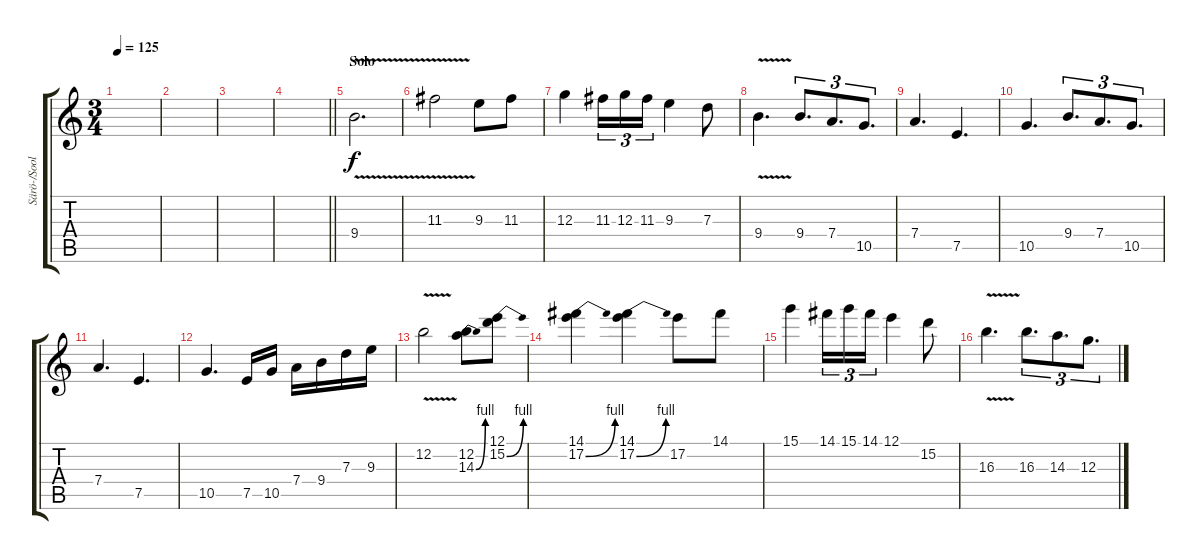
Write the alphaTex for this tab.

\track ("Särö-/Soolokitara" "Särö-/Sool") {instrument overdrivenguitar}
\staff {score tabs}
\tuning (E4 B3 G3 D3 A2 E2) {hide}
\ts (3 4)
\tempo 125
\clef g2
\ks c
|
|
|
\barLineRight lightlight
|
\section ("" "Solo")
9.4{v}.2{d} |
11.3{v}.2 9.3.8 11.3.8 |
12.3.4 11.3.16{tu (3 2)} 12.3.16{tu (3 2)} 11.3.16{tu (3 2)} 9.3.4 7.3.8 |
9.4{v}.4{d} 9.4.8{d tu (3 2)} 7.4.8{d tu (3 2)} 10.5.8{d tu (3 2)} |
7.4.4{d} 7.5.4{d} |
10.5.4{d} 9.4.8{d tu (3 2)} 7.4.8{d tu (3 2)} 10.5.8{d tu (3 2)} |
7.4.4{d} 7.5.4{d} |
10.5.4{d} 7.5.16 10.5.16 7.4.16 9.4.16 7.3.16 9.3.16 |
12.2{v}.2 (12.2 14.3{be (bend 0 0 60 4)}).8 (12.1 15.2{be (bend 0 0 60 4)}).8 |
(14.1 17.2{be (bend 0 0 60 4)}).4 (14.1 17.2{be (bend 0 0 60 4)}).4 17.2.8 14.1.8 |
15.1.4 14.1.16{tu (3 2)} 15.1.16{tu (3 2)} 14.1.16{tu (3 2)} 12.1.4 15.2.8 |
16.3{v}.4{d} 16.3.8{d tu (3 2)} 14.3.8{d tu (3 2)} 12.3.8{d tu (3 2)}
